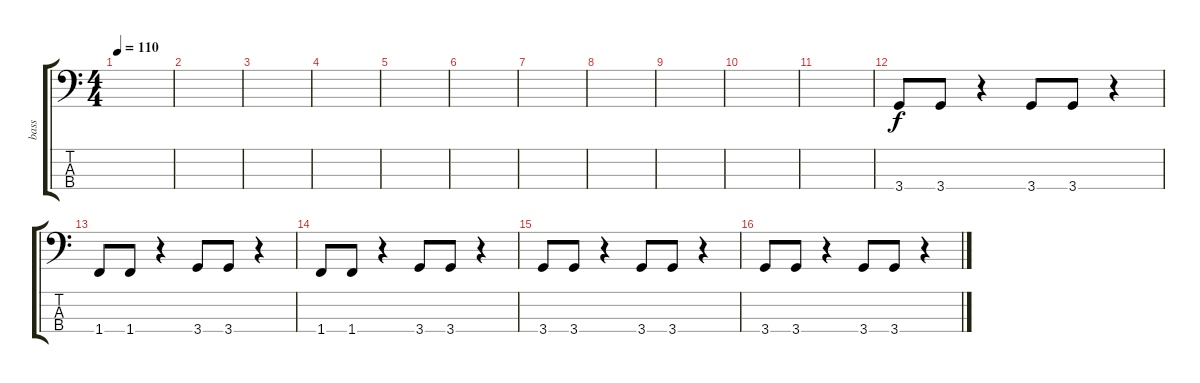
\track ("bass" "bass") {instrument electricbassfinger}
\staff {score tabs}
\tuning (G2 D2 A1 E1) {hide}
\ts (4 4)
\tempo 110
\clef f4
\ks c
|
|
|
|
|
|
|
|
|
|
|
3.4.8 3.4.8 r.4 3.4.8 3.4.8 r.4 |
1.4.8 1.4.8 r.4 3.4.8 3.4.8 r.4 |
1.4.8 1.4.8 r.4 3.4.8 3.4.8 r.4 |
3.4.8 3.4.8 r.4 3.4.8 3.4.8 r.4 |
3.4.8 3.4.8 r.4 3.4.8 3.4.8 r.4
